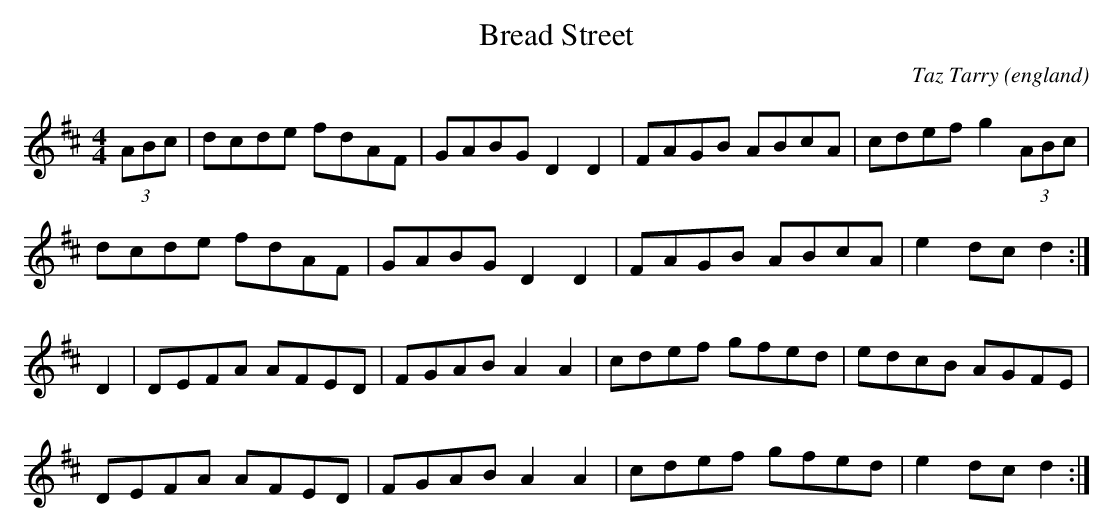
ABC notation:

X:1
T:Bread Street
O:england
M:4/4
L:1/8
C:Taz Tarry
K:D
(3sABcs|dcde fdAF|GABGD2D2|FAGB ABcA|cdef g2(3sABcs|
dcde fdAF|GABG D2D2|FAGB ABcA|e2dcd2:|
D2|DEFA AFED|FGAB A2A2|cdef gfed|edcB AGFE|
DEFA AFED|FGAB A2A2|cdef gfed|e2dcd2:|
